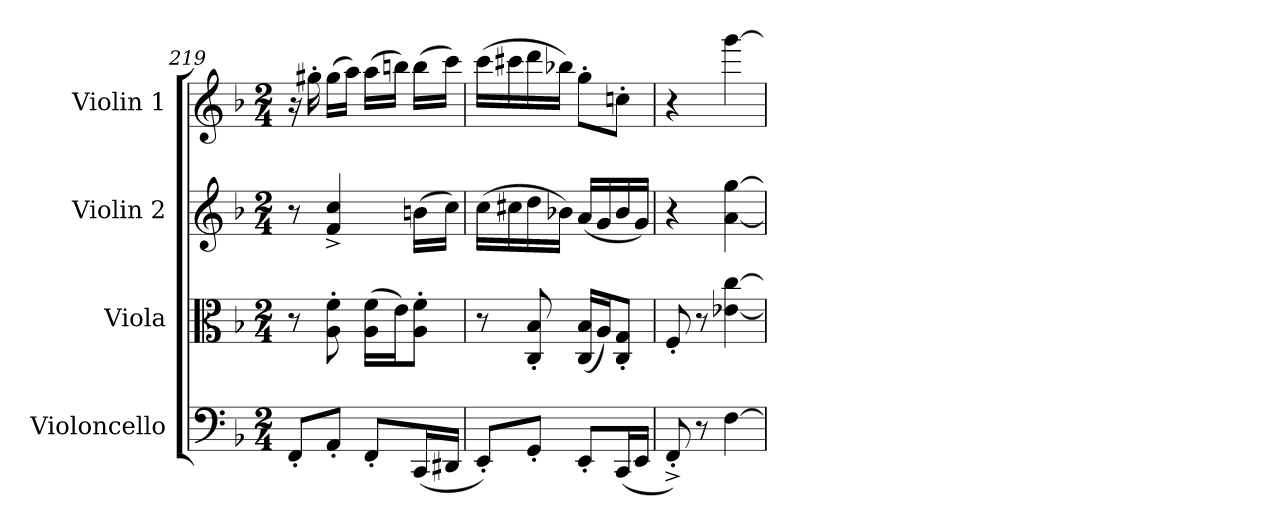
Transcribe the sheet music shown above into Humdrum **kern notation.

**kern	**dynam	**kern	**dynam	**kern	**dynam	**kern	**dynam
*part4	*part4	*part3	*part3	*part2	*part2	*part1	*part1
*staff4	*staff4	*staff3	*staff3	*staff2	*staff2	*staff1	*staff1
*I"Violoncello	*	*I"Viola	*	*I"Violin 2	*	*I"Violin 1	*
*I'Vc	*	*I'Vla	*	*I'Vln	*	*I'Vln	*
*clefF4	*	*clefC3	*	*clefG2	*	*clefG2	*
*k[b-]	*	*k[b-]	*	*k[b-]	*	*k[b-]	*
*M2/4	*	*M2/4	*	*M2/4	*	*M2/4	*
=219	=219	=219	=219	=219	=219	=219	=219
8FF'/L	.	8r	.	8r	.	16r	.
.	.	.	.	.	.	16gg#X'\	.
8AA'/J	.	8A\' 8f\'	.	4f/^ 4cc/^	.	(16gg#\LL	.
.	.	.	.	.	.	16aa\JJ)	.
8FF'/L	.	(16A\ 16f\LL	.	.	.	(16aa\LL	.
.	.	16e\J)	.	.	.	16bbn\JJ)	.
(16CC/L	.	8A\' 8f\'J	.	(16bn\LL	.	(16bb\LL	.
16DD#X/JJ	.	.	.	16cc\JJ)	.	16ccc\JJ)	.
=220	=220	=220	=220	=220	=220	=220	=220
8EE'/L)	.	8r	.	(16cc\LL	.	(16ccc\LL	.
.	.	.	.	16cc#X\	.	16ccc#X\	.
8GG'/J	.	8C/' 8B-/'	.	16dd\	.	16ddd\	.
.	.	.	.	16b-X\JJ)	.	16bb-X\JJ)	.
8EE'/L	.	(16C/ 16B-/LL	.	(16a/LL	.	8gg'\L	.
.	.	16A/J)	.	16g/	.	.	.
(16CC/L	.	8C/' 8G/'J	.	16b-/	.	8ccn'\J	.
16EE/JJ	.	.	.	16g/JJ)	.	.	.
=221	=221	=221	=221	=221	=221	=221	=221
8FF'^/)	.	8F'/	.	4r	.	4r	.
8r	.	8r	.	.	.	.	.
!	!LO:DY:b	!	!LO:DY:b	!	!LO:DY:b	!	!LO:DY:b
[4F\	other-dynamics	[4e-X\ [4cc\	other-dynamics	[4a\ [4gg\	other-dynamics	[4ggg\	other-dynamics
=	=	=	=	=	=	=	=
*-	*-	*-	*-	*-	*-	*-	*-
